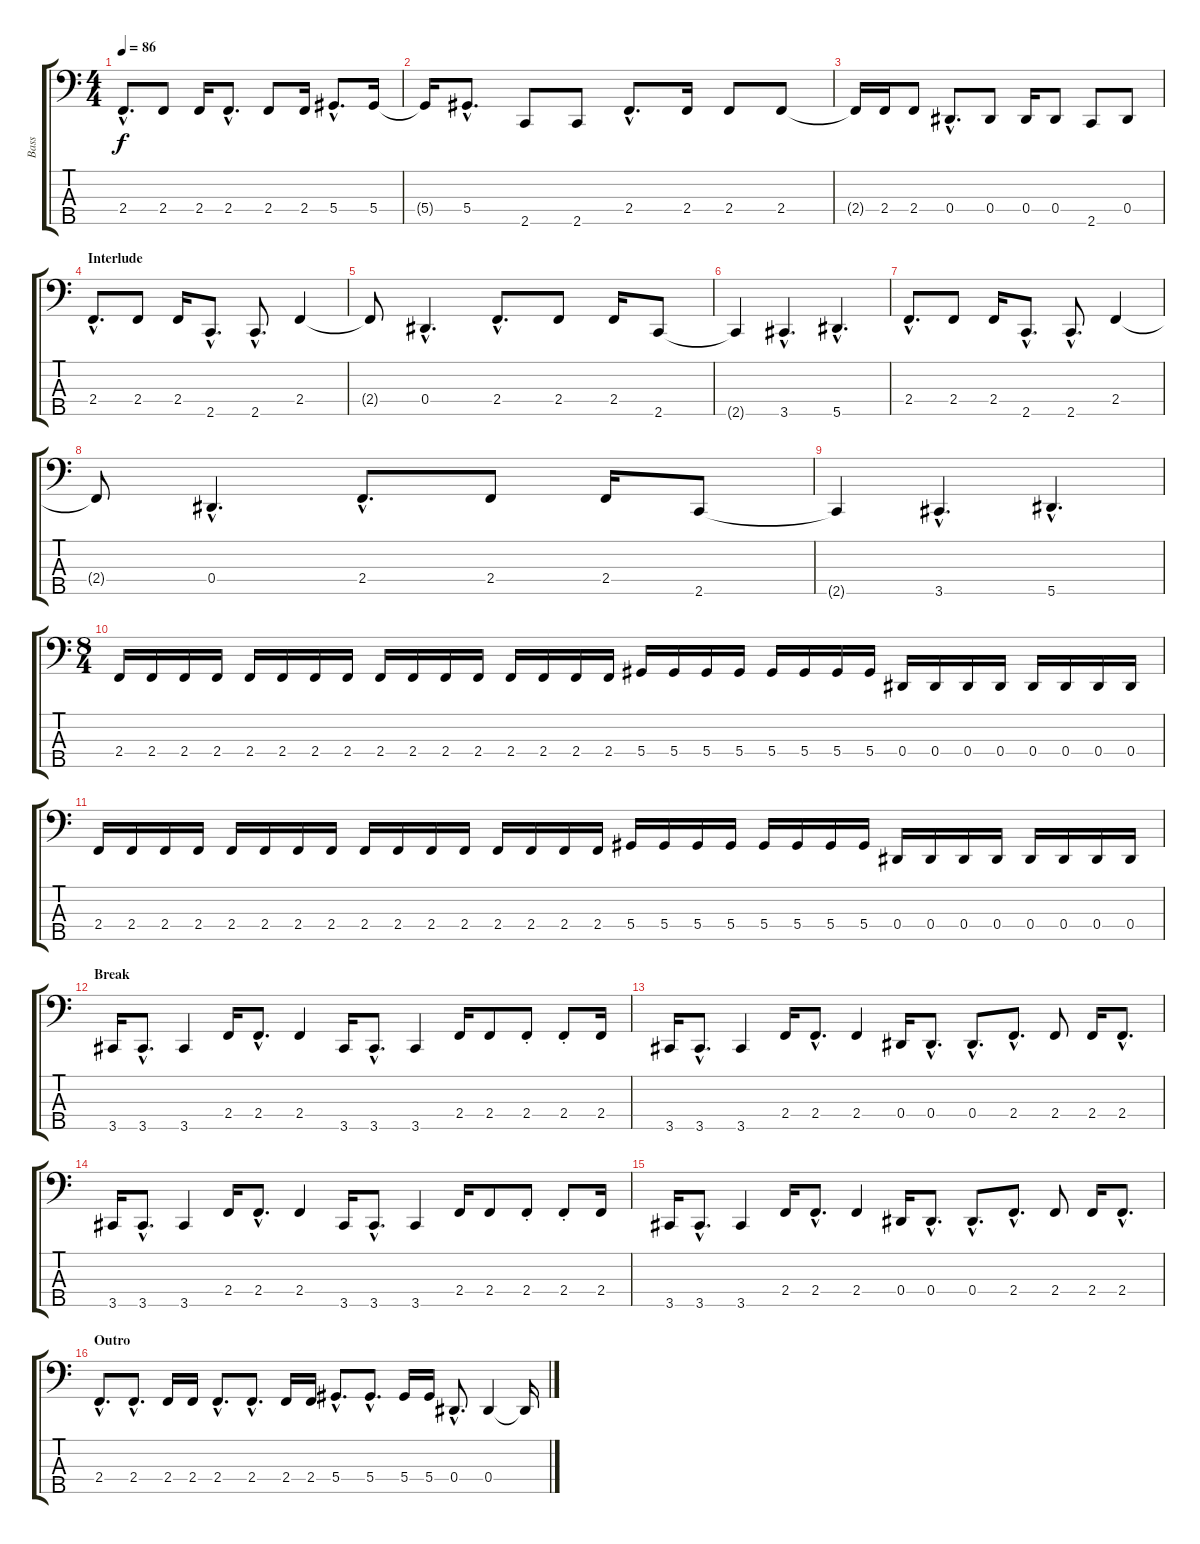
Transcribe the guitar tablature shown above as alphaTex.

\track ("Bass" "Bass") {instrument electricbassfinger}
\staff {score tabs}
\tuning (Gb2 Db2 Ab1 Eb1 Bb0) {hide}
\ts (4 4)
\tempo 86
\clef f4
\ks c
2.4{hac}.8{d dy f} 2.4.8 2.4.16 2.4{hac}.8{d} 2.4.8 2.4.16 5.4{hac}.8{d} 5.4.16 |
5.4{t}.16 5.4{hac}.8{d} 2.5.8 2.5.8 2.4{hac}.8{d} 2.4.16 2.4.8 2.4.8 |
2.4{t}.16 2.4.16 2.4.8 0.4{hac}.8{d} 0.4.8 0.4.16 0.4.8 2.5.8 0.4.8 |
\section ("" "Interlude")
2.4{hac}.8{d} 2.4.8 2.4.16 2.5{hac}.8{d} 2.5{hac}.8{d} 2.4.4 |
2.4{t}.8 0.4{hac}.4{d} 2.4{hac}.8{d} 2.4.8 2.4.16 2.5.8 |
2.5{t}.4 3.5{hac}.4{d} 5.5{hac}.4{d} |
2.4{hac}.8{d} 2.4.8 2.4.16 2.5{hac}.8{d} 2.5{hac}.8{d} 2.4.4 |
2.4{t}.8 0.4{hac}.4{d} 2.4{hac}.8{d} 2.4.8 2.4.16 2.5.8 |
2.5{t}.4 3.5{hac}.4{d} 5.5{hac}.4{d} |
\ts (8 4)
2.4.16 2.4.16 2.4.16 2.4.16 2.4.16 2.4.16 2.4.16 2.4.16 2.4.16 2.4.16 2.4.16 2.4.16 2.4.16 2.4.16 2.4.16 2.4.16 5.4.16 5.4.16 5.4.16 5.4.16 5.4.16 5.4.16 5.4.16 5.4.16 0.4.16 0.4.16 0.4.16 0.4.16 0.4.16 0.4.16 0.4.16 0.4.16 |
2.4.16 2.4.16 2.4.16 2.4.16 2.4.16 2.4.16 2.4.16 2.4.16 2.4.16 2.4.16 2.4.16 2.4.16 2.4.16 2.4.16 2.4.16 2.4.16 5.4.16 5.4.16 5.4.16 5.4.16 5.4.16 5.4.16 5.4.16 5.4.16 0.4.16 0.4.16 0.4.16 0.4.16 0.4.16 0.4.16 0.4.16 0.4.16 |
\section ("" "Break")
3.5.16 3.5{hac}.8{d} 3.5.4 2.4.16 2.4{hac}.8{d} 2.4.4 3.5.16 3.5{hac}.8{d} 3.5.4 2.4.16 2.4.8 2.4{st}.8 2.4{st}.8 2.4.16 |
3.5.16 3.5{hac}.8{d} 3.5.4 2.4.16 2.4{hac}.8{d} 2.4.4 0.4.16 0.4{hac}.8{d} 0.4{hac}.8{d} 2.4{hac}.8{d} 2.4.8 2.4.16 2.4{hac}.8{d} |
3.5.16 3.5{hac}.8{d} 3.5.4 2.4.16 2.4{hac}.8{d} 2.4.4 3.5.16 3.5{hac}.8{d} 3.5.4 2.4.16 2.4.8 2.4{st}.8 2.4{st}.8 2.4.16 |
3.5.16 3.5{hac}.8{d} 3.5.4 2.4.16 2.4{hac}.8{d} 2.4.4 0.4.16 0.4{hac}.8{d} 0.4{hac}.8{d} 2.4{hac}.8{d} 2.4.8 2.4.16 2.4{hac}.8{d} |
\section ("" "Outro")
2.4{hac}.8{d} 2.4{hac}.8{d} 2.4.16 2.4.16 2.4{hac}.8{d} 2.4{hac}.8{d} 2.4.16 2.4.16 5.4{hac}.8{d} 5.4{hac}.8{d} 5.4.16 5.4.16 0.4{hac}.8{d} 0.4.4 0.4{t}.16
